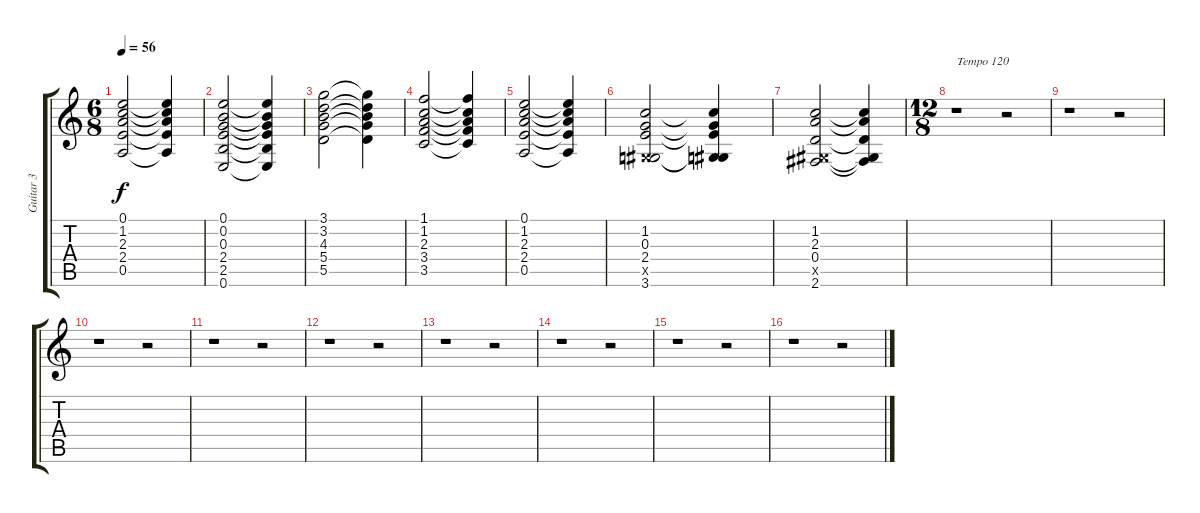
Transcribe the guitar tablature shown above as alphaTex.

\track ("Guitar 3" "Guitar 3") {instrument overdrivenguitar}
\staff {score tabs}
\tuning (E4 B3 G3 D3 A2 E2) {hide}
\ts (6 8)
\tempo 56
\clef g2
\ks c
(0.1 1.2 2.3 2.4 0.5).2{dy f} (0.1{t} 1.2{t} 2.3{t} 2.4{t} 0.5{t}).4 |
(0.1 0.2 0.3 2.4 2.5 0.6).2 (0.1{t} 0.2{t} 0.3{t} 2.4{t} 2.5{t} 0.6{t}).4 |
(3.1 3.2 4.3 5.4 5.5).2 (3.1{t} 3.2{t} 4.3{t} 5.4{t} 5.5{t}).4 |
(1.1 1.2 2.3 3.4 3.5).2 (1.1{t} 1.2{t} 2.3{t} 3.4{t} 3.5{t}).4 |
(0.1 1.2 2.3 2.4 0.5).2 (0.1{t} 1.2{t} 2.3{t} 2.4{t} 0.5{t}).4 |
(1.2 0.3 2.4 -1.5{x} 3.6).2 (1.2{t} 0.3{t} 2.4{t} -1.5{t} 3.6{t}).4 |
(1.2 2.3 0.4 -1.5{x} 2.6).2 (1.2{t} 2.3{t} 0.4{t} -1.5{t} 2.6{t}).4 |
\ts (12 8)
r.1{txt "Tempo 120"} r.2 |
r.1 r.2 |
r.1 r.2 |
r.1 r.2 |
r.1 r.2 |
r.1 r.2 |
r.1 r.2 |
r.1 r.2 |
r.1 r.2
